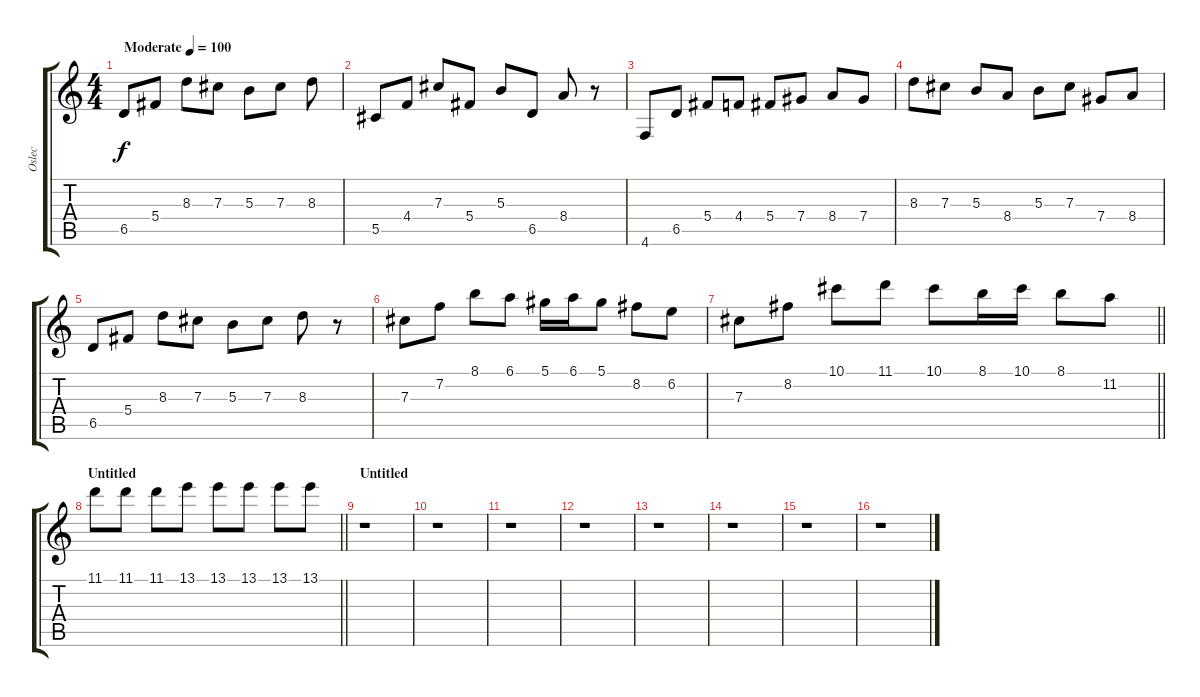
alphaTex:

\track ("Oslec" "Oslec") {instrument electricguitarclean}
\staff {score tabs}
\tuning (Eb4 Bb3 Gb3 Db3 Ab2 Db2) {hide}
\ts (4 4)
\tempo (100 "Moderate")
\clef g2
\ks c
6.5.8{dy f instrument electricguitarclean} 5.4.8 8.3.8 7.3.8 5.3.8 7.3.8 8.3.8 |
5.5.8 4.4.8 7.3.8 5.4.8 5.3.8 6.5.8 8.4.8 r.8 |
4.6.8 6.5.8 5.4.8 4.4.8 5.4.8 7.4.8 8.4.8 7.4.8 |
8.3.8 7.3.8 5.3.8 8.4.8 5.3.8 7.3.8 7.4.8 8.4.8 |
6.5.8 5.4.8 8.3.8 7.3.8 5.3.8 7.3.8 8.3.8 r.8 |
7.3.8 7.2.8 8.1.8 6.1.8 5.1.16 6.1.16 5.1.8 8.2.8 6.2.8 |
\barLineRight lightlight
7.3.8 8.2.8 10.1.8 11.1.8 10.1.8 8.1.16 10.1.16 8.1.8 11.2.8 |
\section ("" "Untitled")
\barLineRight lightlight
11.1.8 11.1.8 11.1.8 13.1.8 13.1.8 13.1.8 13.1.8 13.1.8 |
\section ("" "Untitled")
r.1 |
r.1 |
r.1 |
r.1 |
r.1 |
r.1 |
r.1 |
r.1
